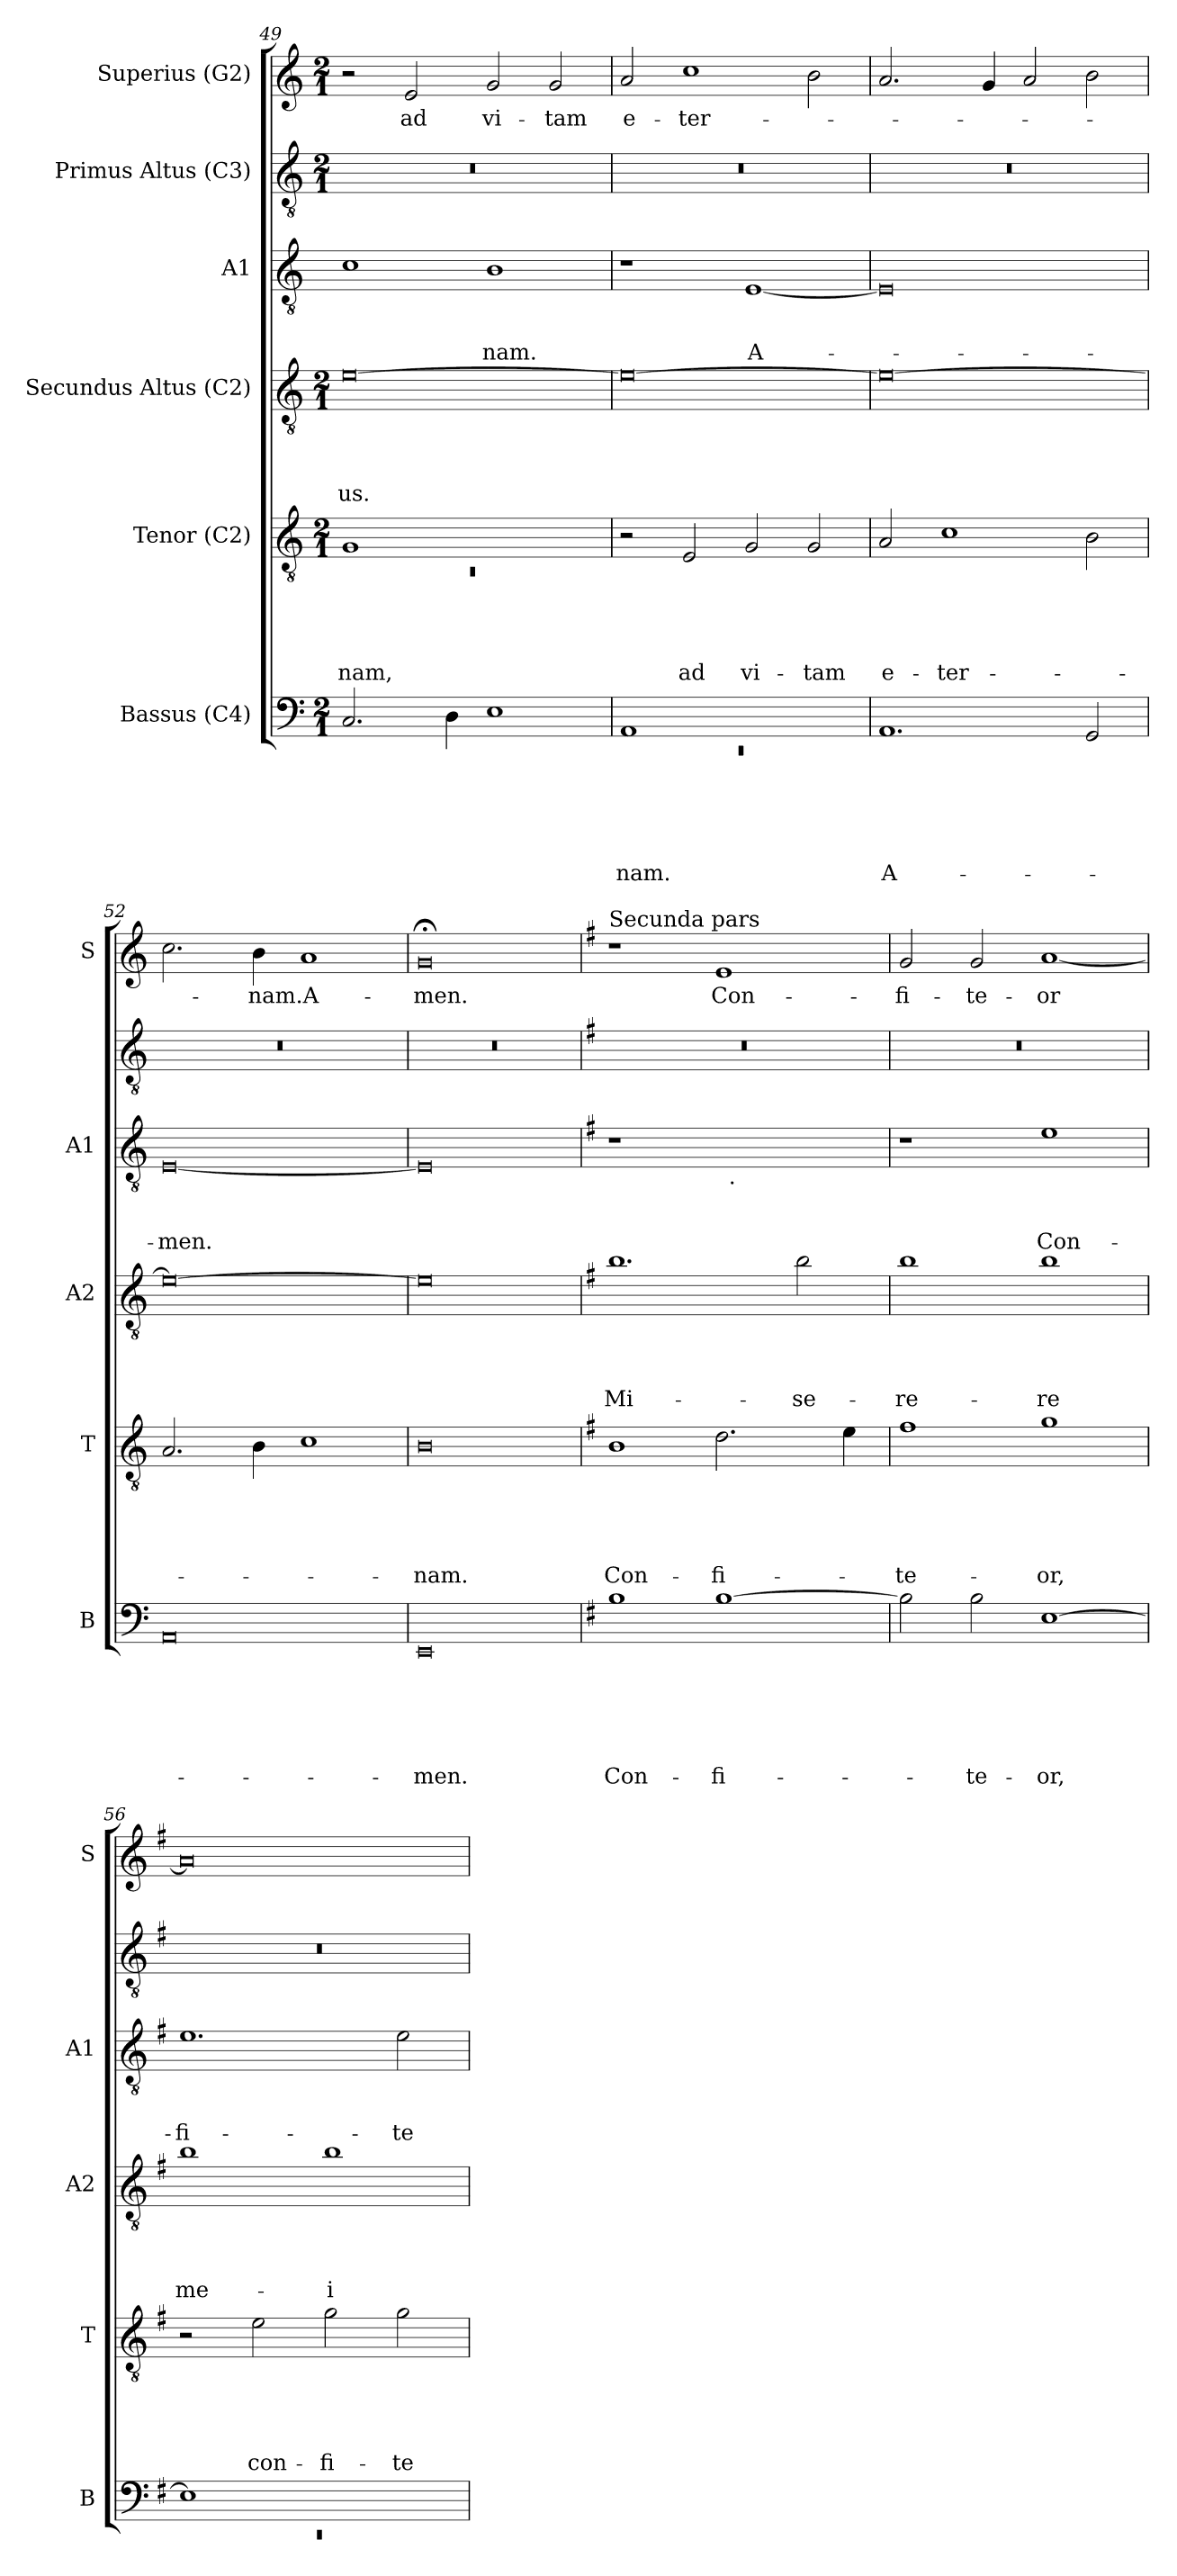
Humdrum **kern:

**kern	**text	**text	**text	**text	**text	**text	**kern	**text	**text	**text	**text	**text	**kern	**text	**text	**text	**text	**kern	**text	**text	**text	**kern	**kern	**text
*part6	*part6	*part6	*part6	*part6	*part6	*part6	*part5	*part5	*part5	*part5	*part5	*part5	*part4	*part4	*part4	*part4	*part4	*part3	*part3	*part3	*part3	*part2	*part1	*part1
*staff6	*staff6	*staff6	*staff6	*staff6	*staff6	*staff6	*staff5	*staff5	*staff5	*staff5	*staff5	*staff5	*staff4	*staff4	*staff4	*staff4	*staff4	*staff3	*staff3	*staff3	*staff3	*staff2	*staff1	*staff1
*I"Bassus (C4)	*	*	*	*	*	*	*I"Tenor (C2)	*	*	*	*	*	*I"Secundus Altus (C2)	*	*	*	*	*I"A1	*	*	*	*I"Primus Altus (C3)	*I"Superius (G2)	*
*I'B	*	*	*	*	*	*	*I'T	*	*	*	*	*	*I'A2	*	*	*	*	*I'A1	*	*	*	*	*I'S	*
*clefF4	*	*	*	*	*	*	*clefGv2	*	*	*	*	*	*clefGv2	*	*	*	*	*clefGv2	*	*	*	*clefGv2	*clefG2	*
*k[]	*	*	*	*	*	*	*k[]	*	*	*	*	*	*k[]	*	*	*	*	*k[]	*	*	*	*k[]	*k[]	*
*C:	*	*	*	*	*	*	*C:	*	*	*	*	*	*C:	*	*	*	*	*C:	*	*	*	*C:	*C:	*
*M2/1	*	*	*	*	*	*	*M2/1	*	*	*	*	*	*M2/1	*	*	*	*	*	*	*	*	*M2/1	*M2/1	*
=49	=49	=49	=49	=49	=49	=49	=49	=49	=49	=49	=49	=49	=49	=49	=49	=49	=49	=49	=49	=49	=49	=49	=49	=49
*	*	*	*	*	*	*	*^	*	*	*	*	*	*	*	*	*	*	*	*	*	*	*	*	*
!	!	!	!	!	!	!	!	!LO:N:vis=1	!	!	!	!	!LO:LY:b	!	!	!	!	!LO:LY:b	!	!	!	!	!	!	!
2.C/	.	.	.	.	.	.	1G	0rC	.	.	.	.	-nam,	[<0e	.	.	.	-us.	1c	.	.	.	0r	2r	.
!	!	!	!	!	!	!	!	!	!	!	!	!	!	!	!	!	!	!	!	!	!	!	!	!	!LO:LY:b
.	.	.	.	.	.	.	.	.	.	.	.	.	.	.	.	.	.	.	.	.	.	.	.	2e/	ad
4D\	.	.	.	.	.	.	.	.	.	.	.	.	.	.	.	.	.	.	.	.	.	.	.	.	.
!	!	!	!	!	!	!	!	!	!	!	!	!	!	!	!	!	!	!	!	!	!	!LO:LY:b	!	!	!LO:LY:b
1E	.	.	.	.	.	.	1ryy	.	.	.	.	.	.	.	.	.	.	.	1B	.	.	-nam.	.	2g/	vi-
!	!	!	!	!	!	!	!	!	!	!	!	!	!	!	!	!	!	!	!	!	!	!	!	!	!LO:LY:b
.	.	.	.	.	.	.	.	.	.	.	.	.	.	.	.	.	.	.	.	.	.	.	.	2g/	-tam
*	*	*	*	*	*	*	*v	*v	*	*	*	*	*	*	*	*	*	*	*	*	*	*	*	*	*
!!LO:LB:g=z
=50	=50	=50	=50	=50	=50	=50	=50	=50	=50	=50	=50	=50	=50	=50	=50	=50	=50	=50	=50	=50	=50	=50	=50	=50
*^	*	*	*	*	*	*	*	*	*	*	*	*	*	*	*	*	*	*	*	*	*	*	*	*
!	!LO:N:vis=1	!	!	!	!	!	!LO:LY:b	!	!	!	!	!	!	!	!	!	!	!	!	!	!	!	!	!	!LO:LY:b
1AA	0rEE	.	.	.	.	.	-nam.	2r	.	.	.	.	.	0e_	.	.	.	.	1r	.	.	.	0r	2a/	e-
!	!	!	!	!	!	!	!	!	!	!	!	!	!LO:LY:b	!	!	!	!	!	!	!	!	!	!	!	!LO:LY:b
.	.	.	.	.	.	.	.	2E/	.	.	.	.	ad	.	.	.	.	.	.	.	.	.	.	1cc	-ter-
!	!	!	!	!	!	!	!	!	!	!	!	!	!LO:LY:b	!	!	!	!	!	!	!	!	!LO:LY:b	!	!	!
1ryy	.	.	.	.	.	.	.	2G/	.	.	.	.	vi-	.	.	.	.	.	[<1E	.	.	A-	.	.	.
!	!	!	!	!	!	!	!	!	!	!	!	!	!LO:LY:b	!	!	!	!	!	!	!	!	!	!	!	!
.	.	.	.	.	.	.	.	2G/	.	.	.	.	-tam	.	.	.	.	.	.	.	.	.	.	2b\	.
*v	*v	*	*	*	*	*	*	*	*	*	*	*	*	*	*	*	*	*	*	*	*	*	*	*	*
=51	=51	=51	=51	=51	=51	=51	=51	=51	=51	=51	=51	=51	=51	=51	=51	=51	=51	=51	=51	=51	=51	=51	=51	=51
!	!	!	!	!	!	!LO:LY:b	!	!	!	!	!	!LO:LY:b	!	!	!	!	!	!	!	!	!	!	!	!
1.AA	.	.	.	.	.	A-	2A/	.	.	.	.	e-	0e_	.	.	.	.	0E]	.	.	.	0r	2.a/	.
!	!	!	!	!	!	!	!	!	!	!	!	!LO:LY:b	!	!	!	!	!	!	!	!	!	!	!	!
.	.	.	.	.	.	.	1c	.	.	.	.	-ter-	.	.	.	.	.	.	.	.	.	.	.	.
.	.	.	.	.	.	.	.	.	.	.	.	.	.	.	.	.	.	.	.	.	.	.	4g/	.
.	.	.	.	.	.	.	.	.	.	.	.	.	.	.	.	.	.	.	.	.	.	.	2a/	.
2GG/	.	.	.	.	.	.	2B\	.	.	.	.	.	.	.	.	.	.	.	.	.	.	.	2b\	.
=52	=52	=52	=52	=52	=52	=52	=52	=52	=52	=52	=52	=52	=52	=52	=52	=52	=52	=52	=52	=52	=52	=52	=52	=52
!	!	!	!	!	!	!	!	!	!	!	!	!	!	!	!	!	!	!	!	!	!LO:LY:b	!	!	!
0AA	.	.	.	.	.	.	2.A/	.	.	.	.	.	0e_	.	.	.	.	[<0E	.	.	-men.	0r	2.cc\	.
!	!	!	!	!	!	!	!	!	!	!	!	!	!	!	!	!	!	!	!	!	!	!	!	!LO:LY:b
.	.	.	.	.	.	.	4B\	.	.	.	.	.	.	.	.	.	.	.	.	.	.	.	4b\	-nam.
!	!	!	!	!	!	!	!	!	!	!	!	!	!	!	!	!	!	!	!	!	!	!	!	!LO:LY:b
.	.	.	.	.	.	.	1c	.	.	.	.	.	.	.	.	.	.	.	.	.	.	.	1a	A-
=53	=53	=53	=53	=53	=53	=53	=53	=53	=53	=53	=53	=53	=53	=53	=53	=53	=53	=53	=53	=53	=53	=53	=53	=53
!	!	!	!	!	!	!LO:LY:b	!	!	!	!	!	!LO:LY:b	!	!	!	!	!	!	!	!	!	!	!	!LO:LY:b
0EE	.	.	.	.	.	-men.	0B	.	.	.	.	-nam.	0e]	.	.	.	.	0E]	.	.	.	0r	0g;	-men.
!!LO:LB:g=z
=54	=54	=54	=54	=54	=54	=54	=54	=54	=54	=54	=54	=54	=54	=54	=54	=54	=54	=54	=54	=54	=54	=54	=54	=54
*k[f#]	*	*	*	*	*	*	*k[f#]	*	*	*	*	*	*k[f#]	*	*	*	*	*k[f#]	*	*	*	*k[f#]	*k[f#]	*
*G:	*	*	*	*	*	*	*G:	*	*	*	*	*	*G:	*	*	*	*	*G:	*	*	*	*G:	*G:	*
!	!	!	!	!	!	!	!	!	!	!	!	!	!	!	!	!	!	!	!	!	!	!	!LO:TX:a:t=Secunda pars	!
!	!	!	!	!	!	!LO:LY:b	!	!	!	!	!	!LO:LY:b	!	!	!	!	!LO:LY:b	!	!	!	!	!	!	!
1B	.	.	.	.	.	Con-	1B	.	.	.	.	Con-	1.b	.	.	.	Mi-	1r	.	.	.	0r	1r	.
!	!	!	!	!	!	!LO:LY:b	!	!	!	!	!	!LO:LY:b	!	!	!	!	!	!	!	!	!	!	!	!LO:LY:b
[>1B	.	.	.	.	.	-fi-	2.d\	.	.	.	.	-fi-	.	.	.	.	.	32ryy	.	.	.	.	1e	Con-
!	!	!	!	!	!	!	!	!	!	!	!	!	!	!	!	!	!	!LO:TX:b:t=.	!	!	!	!	!	!
.	.	.	.	.	.	.	.	.	.	.	.	.	.	.	.	.	.	32%31ryy	.	.	.	.	.	.
!	!	!	!	!	!	!	!	!	!	!	!	!	!	!	!	!	!LO:LY:b	!	!	!	!	!	!	!
.	.	.	.	.	.	.	.	.	.	.	.	.	2b\	.	.	.	-se-	.	.	.	.	.	.	.
.	.	.	.	.	.	.	4e\	.	.	.	.	.	.	.	.	.	.	.	.	.	.	.	.	.
=55	=55	=55	=55	=55	=55	=55	=55	=55	=55	=55	=55	=55	=55	=55	=55	=55	=55	=55	=55	=55	=55	=55	=55	=55
!	!	!	!	!	!	!	!	!	!	!	!	!LO:LY:b	!	!	!	!	!LO:LY:b	!	!	!	!	!	!	!LO:LY:b
2B\]	.	.	.	.	.	.	1f#	.	.	.	.	-te-	1b	.	.	.	-re-	1r	.	.	.	0r	2g/	-fi-
!	!	!	!	!	!	!LO:LY:b	!	!	!	!	!	!	!	!	!	!	!	!	!	!	!	!	!	!LO:LY:b
2B\	.	.	.	.	.	-te-	.	.	.	.	.	.	.	.	.	.	.	.	.	.	.	.	2g/	-te-
!	!	!	!	!	!	!LO:LY:b	!	!	!	!	!	!LO:LY:b	!	!	!	!	!LO:LY:b	!	!	!	!LO:LY:b	!	!	!LO:LY:b
[<1E	.	.	.	.	.	-or,	1g	.	.	.	.	-or,	1b	.	.	.	-re	1e	.	.	Con-	.	[<1a	-or
=56	=56	=56	=56	=56	=56	=56	=56	=56	=56	=56	=56	=56	=56	=56	=56	=56	=56	=56	=56	=56	=56	=56	=56	=56
*^	*	*	*	*	*	*	*	*	*	*	*	*	*	*	*	*	*	*	*	*	*	*	*	*
!	!LO:N:vis=1	!	!	!	!	!	!	!	!	!	!	!	!	!	!	!	!	!LO:LY:b	!	!	!	!LO:LY:b	!	!	!
1E]	0rEE	.	.	.	.	.	.	2r	.	.	.	.	.	1b	.	.	.	me-	1.e	.	.	-fi-	0r	0a]	.
!	!	!	!	!	!	!	!	!	!	!	!	!	!LO:LY:b	!	!	!	!	!	!	!	!	!	!	!	!
.	.	.	.	.	.	.	.	2e\	.	.	.	.	con-	.	.	.	.	.	.	.	.	.	.	.	.
!	!	!	!	!	!	!	!	!	!	!	!	!	!LO:LY:b	!	!	!	!	!LO:LY:b:rj	!	!	!	!	!	!	!
1ryy	.	.	.	.	.	.	.	2g\	.	.	.	.	-fi-	1b	.	.	.	-i	.	.	.	.	.	.	.
!	!	!	!	!	!	!	!	!	!	!	!	!	!LO:LY:b	!	!	!	!	!	!	!	!	!LO:LY:b	!	!	!
.	.	.	.	.	.	.	.	2g\	.	.	.	.	-te-	.	.	.	.	.	2e\	.	.	-te-	.	.	.
*v	*v	*	*	*	*	*	*	*	*	*	*	*	*	*	*	*	*	*	*	*	*	*	*	*	*
=	=	=	=	=	=	=	=	=	=	=	=	=	=	=	=	=	=	=	=	=	=	=	=	=
*-	*-	*-	*-	*-	*-	*-	*-	*-	*-	*-	*-	*-	*-	*-	*-	*-	*-	*-	*-	*-	*-	*-	*-	*-
